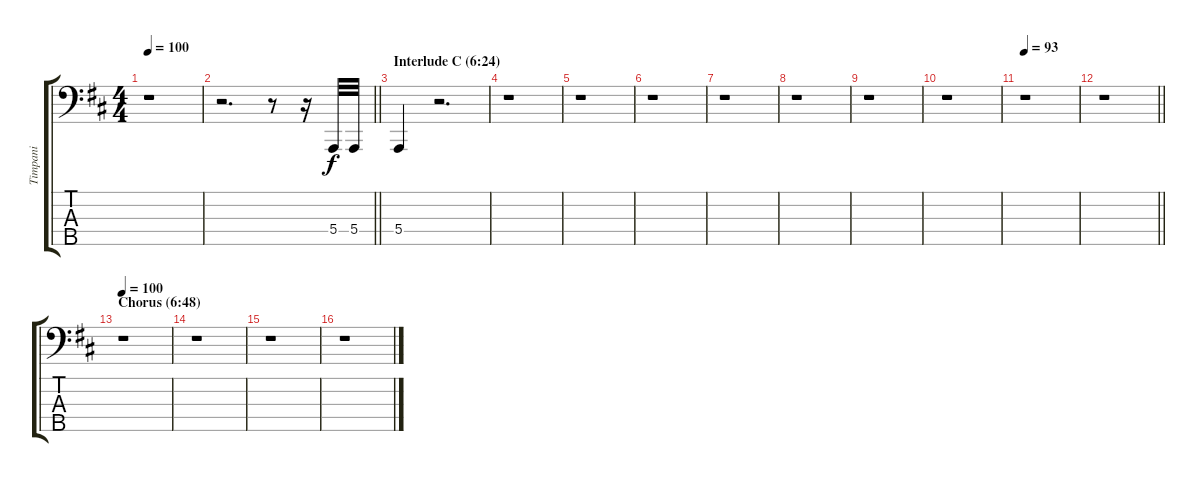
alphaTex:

\track ("Timpani" "Timpani") {instrument timpani}
\staff {score tabs}
\tuning (G2 D2 A1 E1 B0) {hide}
\ts (4 4)
\tempo 100
\clef f4
\ks bminor
r.1{dy f} |
\barLineRight lightlight
r.2{d} r.8 r.16 5.4.32 5.4.32 |
\section ("" "Interlude C (6:24)")
5.4.4 r.2{d} |
r.1 |
r.1 |
r.1 |
r.1 |
r.1 |
r.1 |
r.1 |
\tempo 93
r.1 |
\barLineRight lightlight
r.1 |
\section ("" "Chorus (6:48)")
\tempo 100
r.1 |
r.1 |
r.1 |
r.1
